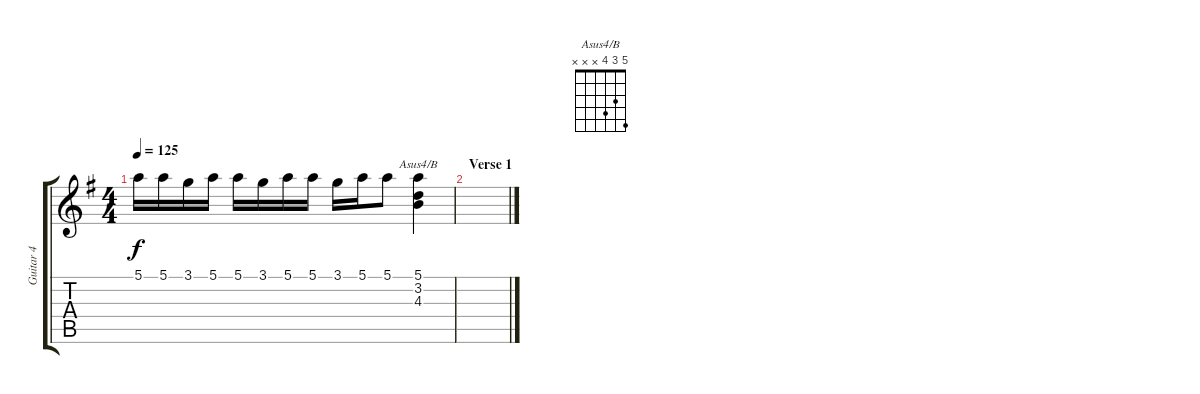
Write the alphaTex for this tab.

\track ("Guitar 4" "Guitar 4") {instrument distortionguitar}
\staff {score tabs}
\tuning (E4 B3 G3 D3 A2 D2) {hide}
\chord ("Asus4/B" 5 3 4 x x x)
\ts (4 4)
\tempo 125
\clef g2
\ks eminor
5.1.16{dy f} 5.1.16 3.1.16 5.1.16 5.1.16 3.1.16 5.1.16 5.1.16 3.1.16 5.1.16 5.1.8 (5.1 3.2 4.3).4{ch "Asus4/B" instrument guitarharmonics} |
\section ("" "Verse 1")
